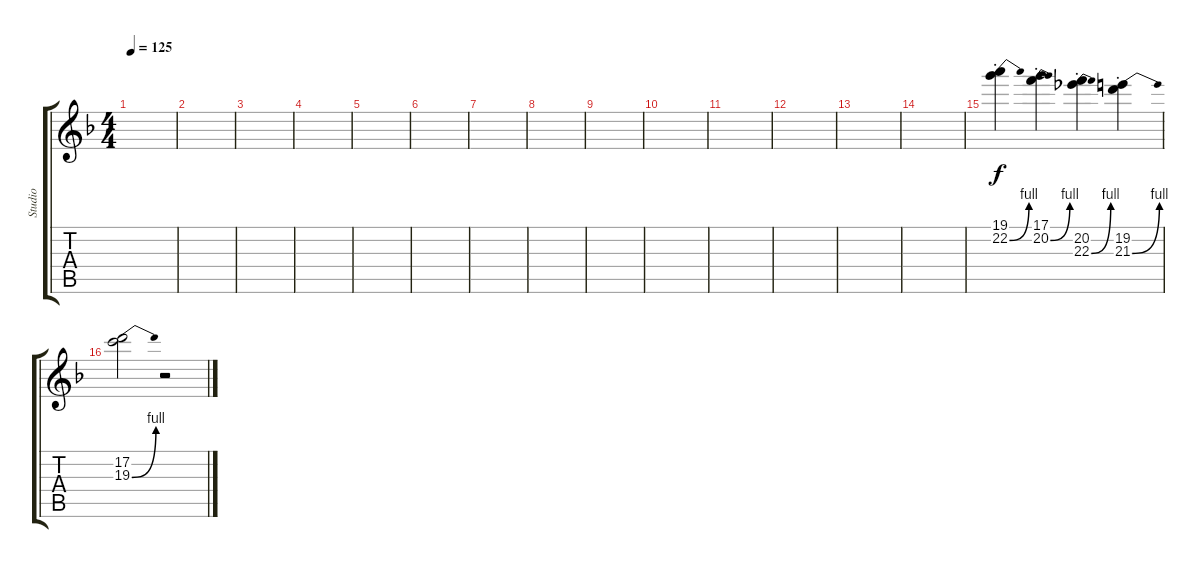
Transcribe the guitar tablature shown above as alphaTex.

\track ("Studio" "Studio") {instrument overdrivenguitar}
\staff {score tabs}
\tuning (D4 A3 F3 C3 G2 C2) {hide}
\ts (4 4)
\tempo 125
\clef g2
\ks dminor
|
|
|
|
|
|
|
|
|
|
|
|
|
|
(19.1{st} 22.2{be (bend 0 0 60 4) st}).4 (17.1{st} 20.2{be (bend 0 0 60 4) st}).4 (20.2{st} 22.3{be (bend 0 0 60 4) st}).4 (19.2{st} 21.3{be (bend 0 0 60 4) st}).4 |
(17.2 19.3{be (bend 0 0 60 4)}).2 r.2
